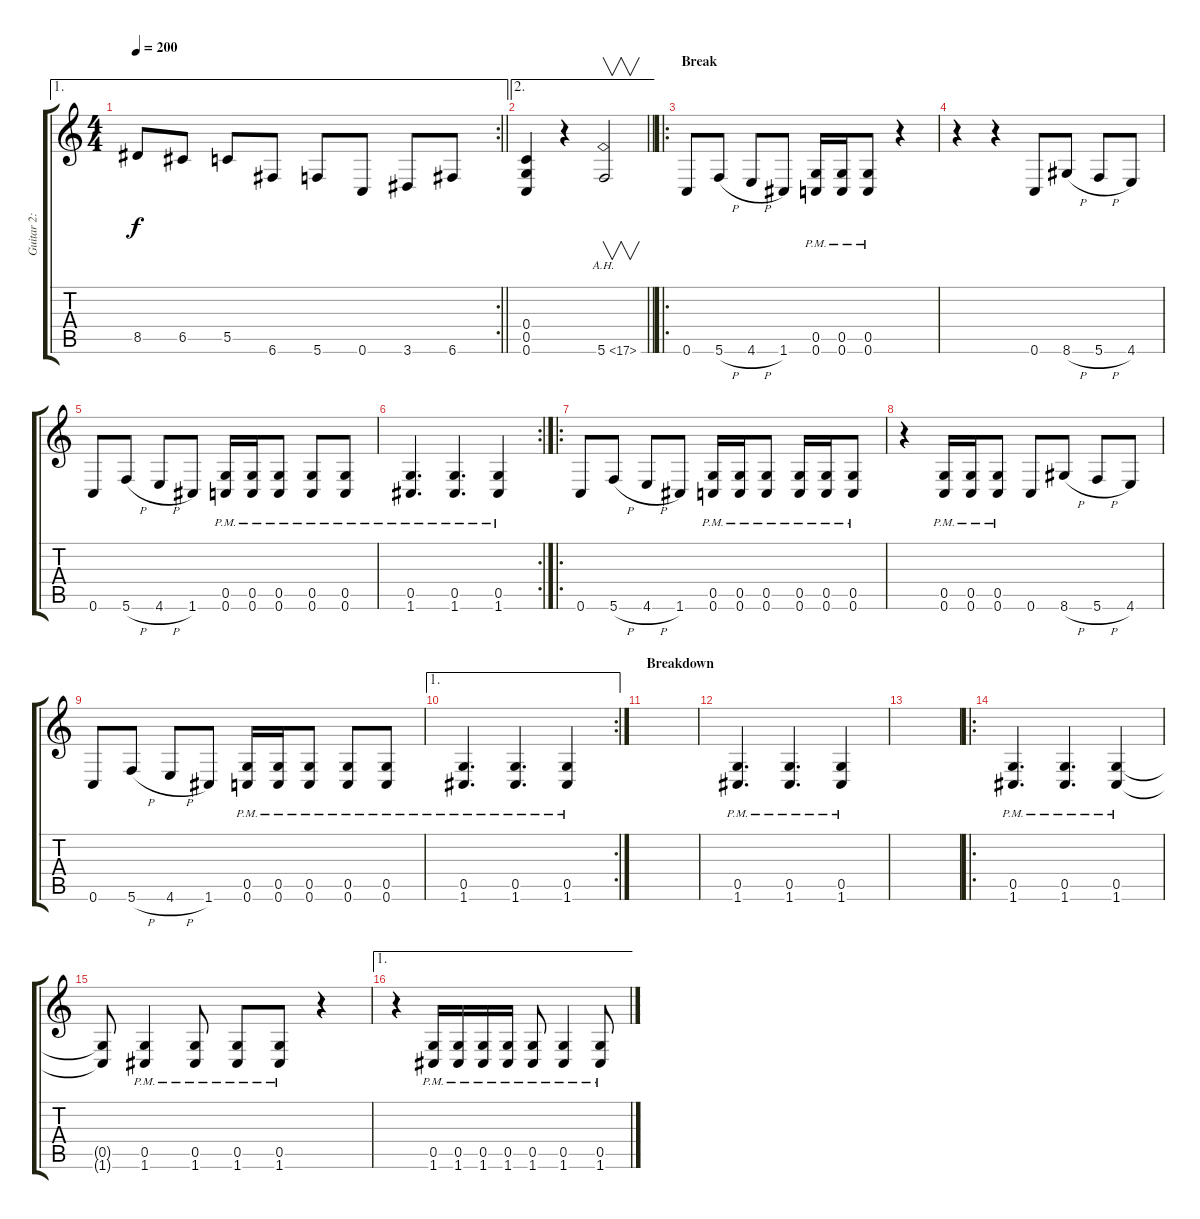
\track ("Guitar 2: Johan" "Guitar 2: ") {instrument distortionguitar}
\staff {score tabs}
\tuning (D4 A3 F3 C3 G2 C2) {hide}
\ae 1
\rc 2
\ts (4 4)
\tempo 200
\clef g2
\barLineRight lightlight
\ks c
8.5.8{dy f} 6.5.8 5.5.8 6.6.8 5.6.8 0.6.8 3.6.8 6.6.8 |
\ae 2
\barLineRight lightlight
(0.4 0.5 0.6).4 r.4 5.6{ah 12}.2{v instrument guitarharmonics} |
\ro
\section ("" "Break")
0.6.8{instrument distortionguitar} 5.6{h}.8 4.6{h}.8 1.6.8 (0.5{pm} 0.6).16 (0.5{pm} 0.6).16 (0.5{pm} 0.6).8 r.4 |
r.4 r.4 0.6.8 8.6{h}.8 5.6{h}.8 4.6.8 |
0.6.8 5.6{h}.8 4.6{h}.8 1.6.8 (0.5{pm} 0.6).16 (0.5{pm} 0.6).16 (0.5{pm} 0.6).8 (0.5{pm} 0.6).8 (0.5{pm} 0.6).8 |
\rc 2
(0.5{pm} 1.6).4{d} (0.5{pm} 1.6).4{d} (0.5{pm} 1.6).4 |
\ro
0.6.8 5.6{h}.8 4.6{h}.8 1.6.8 (0.5{pm} 0.6).16 (0.5{pm} 0.6).16 (0.5{pm} 0.6).8 (0.5{pm} 0.6).16 (0.5{pm} 0.6).16 (0.5{pm} 0.6).8 |
r.4 (0.5{pm} 0.6).16 (0.5{pm} 0.6).16 (0.5{pm} 0.6).8 0.6.8 8.6{h}.8 5.6{h}.8 4.6.8 |
0.6.8 5.6{h}.8 4.6{h}.8 1.6.8 (0.5{pm} 0.6).16 (0.5{pm} 0.6).16 (0.5{pm} 0.6).8 (0.5{pm} 0.6).8 (0.5{pm} 0.6).8 |
\ae 1
\rc 2
(0.5{pm} 1.6).4{d} (0.5{pm} 1.6).4{d} (0.5{pm} 1.6).4 |
\section ("" "Breakdown")
|
(0.5{pm} 1.6).4{d} (0.5{pm} 1.6).4{d} (0.5{pm} 1.6).4 |
|
\ro
(0.5{pm} 1.6).4{d} (0.5{pm} 1.6).4{d} (0.5{pm} 1.6).4 |
(0.5{t} 1.6{t}).8 (0.5{pm} 1.6).4 (0.5{pm} 1.6).8 (0.5{pm} 1.6).8 (0.5{pm} 1.6).8 r.4 |
\ae 1
r.4 (0.5{pm} 1.6).16 (0.5{pm} 1.6).16 (0.5{pm} 1.6).16 (0.5{pm} 1.6).16 (0.5{pm} 1.6).8 (0.5{pm} 1.6).4 (0.5{pm} 1.6).8
